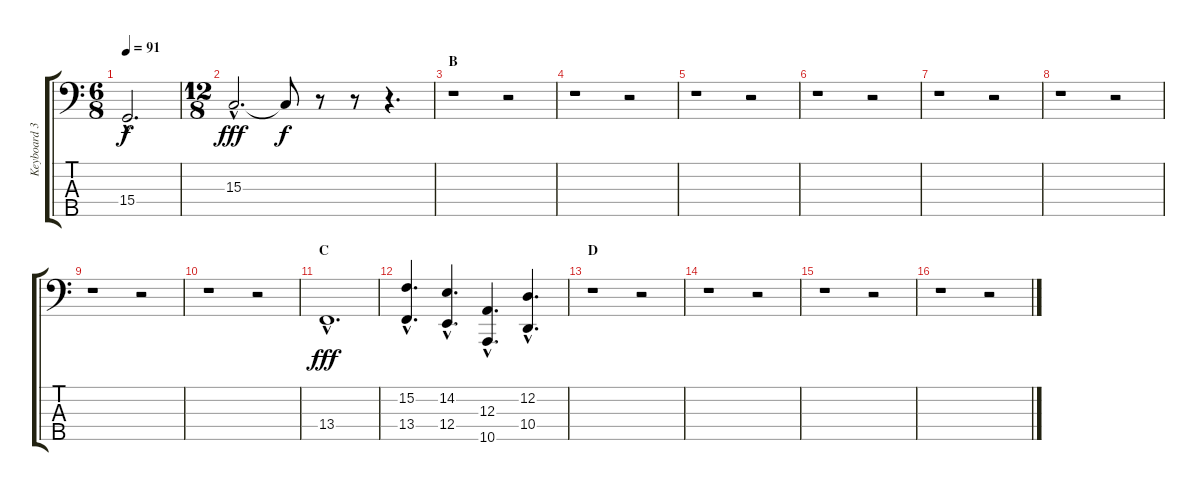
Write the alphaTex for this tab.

\track ("Keyboard 3" "Keyboard 3") {instrument synthstrings1}
\staff {score tabs}
\tuning (G2 D2 A1 E1 B0) {hide}
\ts (6 8)
\tempo 91
\clef f4
\ks c
15.4{hac t}.2{d dy f} |
\ts (12 8)
15.3{hac}.2{d dy fff} 15.3{t}.8{dy f} r.8 r.8 r.4{d} |
\section ("" "B")
r.1 r.2 |
r.1 r.2 |
r.1 r.2 |
r.1 r.2 |
r.1 r.2 |
r.1 r.2 |
r.1 r.2 |
r.1 r.2 |
\section ("" "C")
13.4{hac}.1{d dy fff} |
(15.2{hac} 13.4{hac}).4{d} (14.2{hac} 12.4{hac}).4{d} (12.3{hac} 10.5{hac}).4{d} (12.2{hac} 10.4{hac}).4{d} |
\section ("" "D")
r.1 r.2 |
r.1 r.2 |
r.1 r.2 |
r.1 r.2
